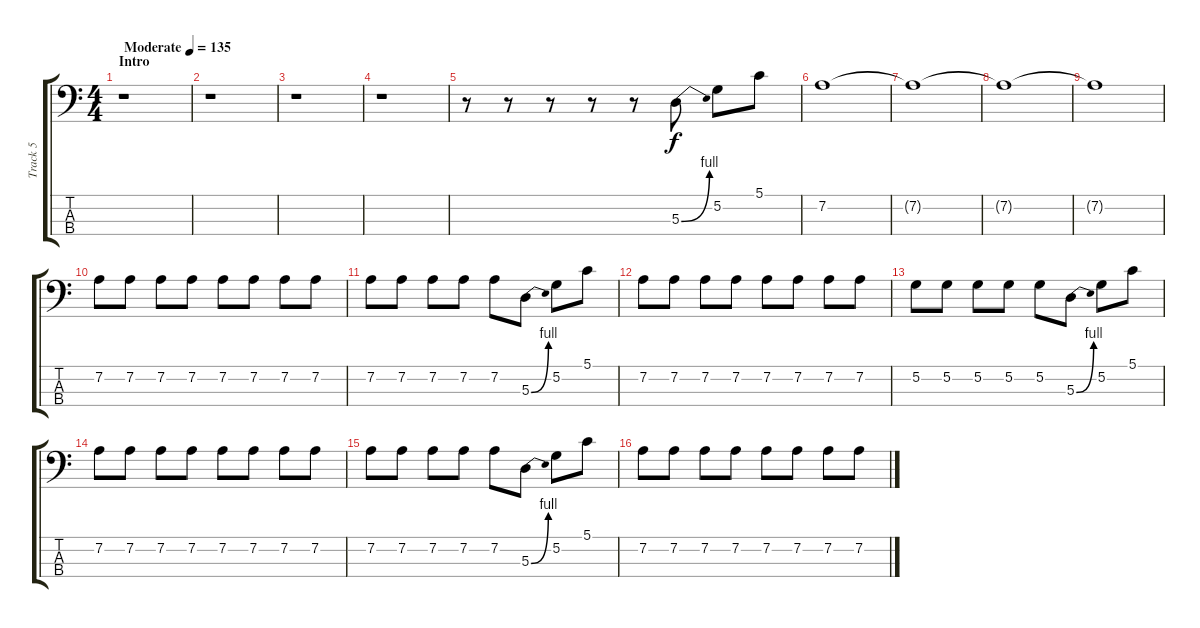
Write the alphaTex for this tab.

\track ("Track 5" "Track 5") {instrument electricbassfinger}
\staff {score tabs}
\tuning (G2 D2 A1 E1) {hide}
\ts (4 4)
\section ("" "Intro")
\tempo (135 "Moderate")
\clef f4
\ks c
r.1{dy f instrument electricbassfinger} |
r.1 |
r.1 |
r.1 |
r.8 r.8 r.8 r.8 r.8 5.3{be (bend 0 0 60 4)}.8 5.2.8 5.1.8 |
7.2.1 |
7.2{t}.1 |
7.2{t}.1 |
7.2{t}.1 |
7.2.8 7.2.8 7.2.8 7.2.8 7.2.8 7.2.8 7.2.8 7.2.8 |
7.2.8 7.2.8 7.2.8 7.2.8 7.2.8 5.3{be (bend 0 0 60 4)}.8 5.2.8 5.1.8 |
7.2.8 7.2.8 7.2.8 7.2.8 7.2.8 7.2.8 7.2.8 7.2.8 |
5.2.8 5.2.8 5.2.8 5.2.8 5.2.8 5.3{be (bend 0 0 60 4)}.8 5.2.8 5.1.8 |
7.2.8 7.2.8 7.2.8 7.2.8 7.2.8 7.2.8 7.2.8 7.2.8 |
7.2.8 7.2.8 7.2.8 7.2.8 7.2.8 5.3{be (bend 0 0 60 4)}.8 5.2.8 5.1.8 |
7.2.8 7.2.8 7.2.8 7.2.8 7.2.8 7.2.8 7.2.8 7.2.8
